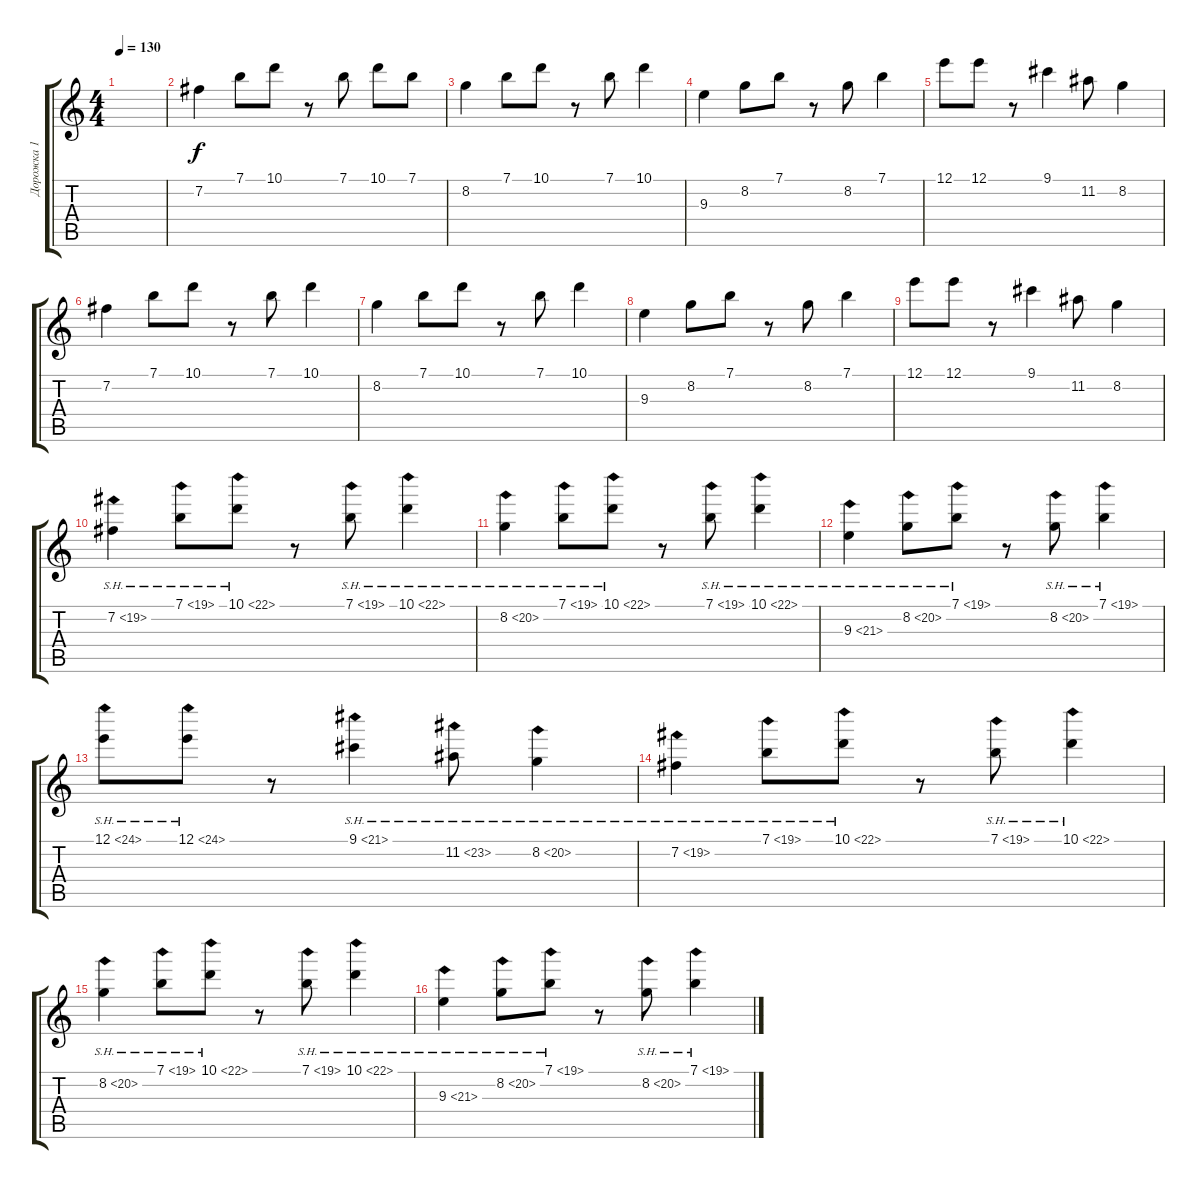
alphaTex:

\track ("Дорожка 1" "Дорожка 1") {instrument fx4atmosphere}
\staff {score tabs}
\tuning (E5 B4 G4 D4 A3 E3) {hide}
\ts (4 4)
\tempo 130
\clef g2
\ks c
|
7.2.4{instrument fx4atmosphere} 7.1.8 10.1.8 r.8 7.1.8 10.1.8 7.1.8 |
8.2.4 7.1.8 10.1.8 r.8 7.1.8 10.1.4 |
9.3.4 8.2.8 7.1.8 r.8 8.2.8 7.1.4 |
12.1.8 12.1.8 r.8 9.1.4 11.2.8 8.2.4 |
7.2.4 7.1.8 10.1.8 r.8 7.1.8 10.1.4 |
8.2.4 7.1.8 10.1.8 r.8 7.1.8 10.1.4 |
9.3.4 8.2.8 7.1.8 r.8 8.2.8 7.1.4 |
12.1.8 12.1.8 r.8 9.1.4 11.2.8 8.2.4 |
7.2{sh 12}.4 7.1{sh 12}.8 10.1{sh 12}.8 r.8 7.1{sh 12}.8 10.1{sh 12}.4 |
8.2{sh 12}.4 7.1{sh 12}.8 10.1{sh 12}.8 r.8 7.1{sh 12}.8 10.1{sh 12}.4 |
9.3{sh 12}.4 8.2{sh 12}.8 7.1{sh 12}.8 r.8 8.2{sh 12}.8 7.1{sh 12}.4 |
12.1{sh 12}.8 12.1{sh 12}.8 r.8 9.1{sh 12}.4 11.2{sh 12}.8 8.2{sh 12}.4 |
7.2{sh 12}.4 7.1{sh 12}.8 10.1{sh 12}.8 r.8 7.1{sh 12}.8 10.1{sh 12}.4 |
8.2{sh 12}.4 7.1{sh 12}.8 10.1{sh 12}.8 r.8 7.1{sh 12}.8 10.1{sh 12}.4 |
9.3{sh 12}.4 8.2{sh 12}.8 7.1{sh 12}.8 r.8 8.2{sh 12}.8 7.1{sh 12}.4
